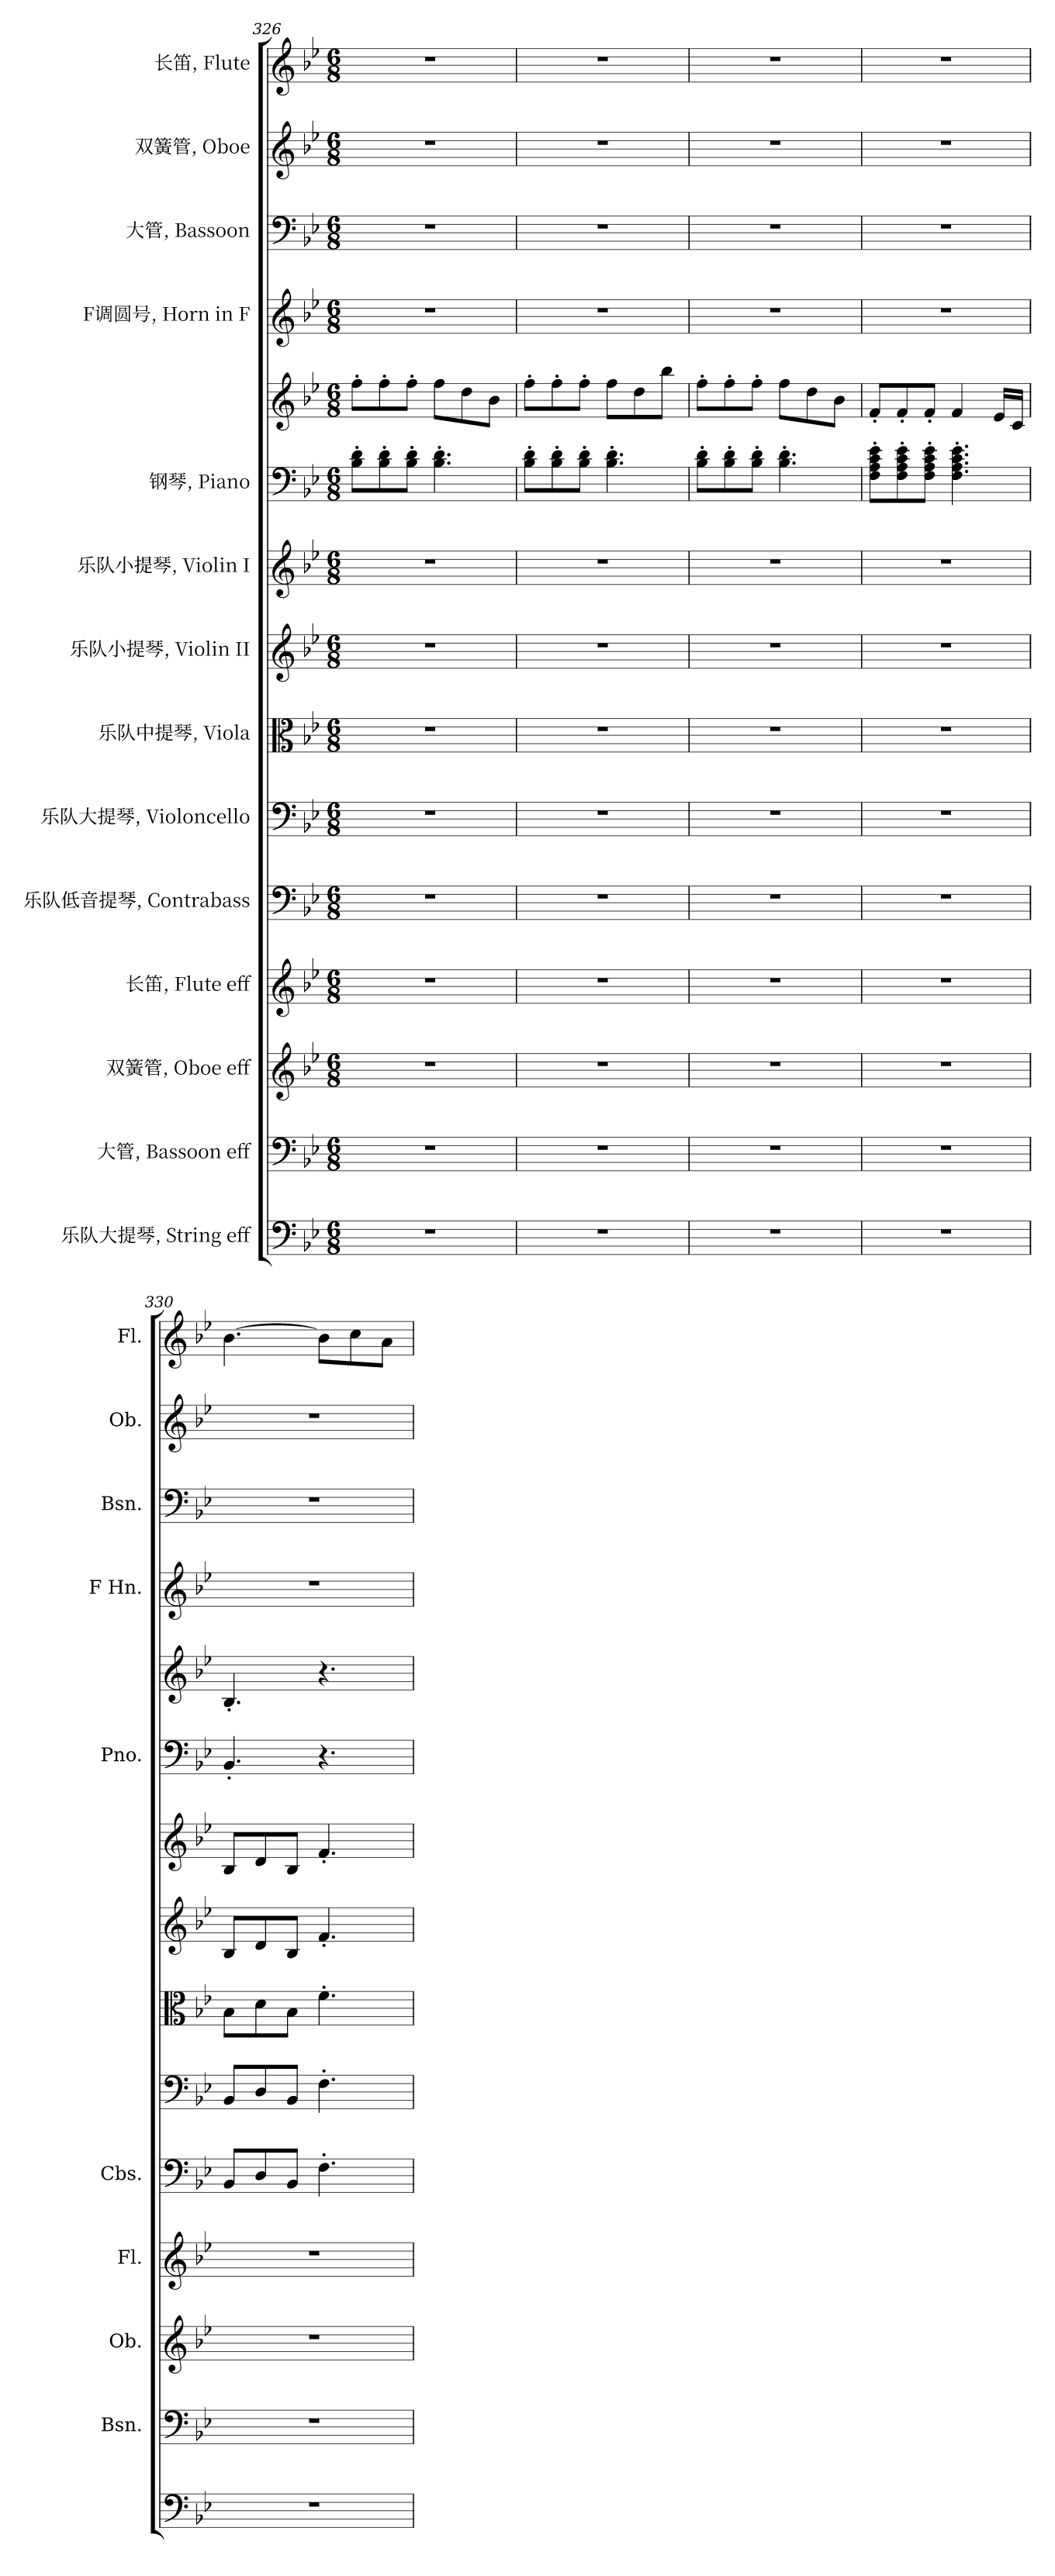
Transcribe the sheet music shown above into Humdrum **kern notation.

**kern	**kern	**kern	**kern	**kern	**kern	**kern	**kern	**kern	**kern	**kern	**kern	**kern	**kern	**kern
*part14	*part13	*part12	*part11	*part10	*part9	*part8	*part7	*part6	*part5	*part5	*part4	*part3	*part2	*part1
*staff15	*staff14	*staff13	*staff12	*staff11	*staff10	*staff9	*staff8	*staff7	*staff6	*staff5	*staff4	*staff3	*staff2	*staff1
*I"乐队大提琴, String eff	*I"大管, Bassoon eff	*I"双簧管, Oboe eff	*I"长笛, Flute eff	*I"乐队低音提琴, Contrabass	*I"乐队大提琴, Violoncello	*I"乐队中提琴, Viola	*I"乐队小提琴, Violin II	*I"乐队小提琴, Violin I	*I"钢琴, Piano	*	*I"F调圆号, Horn in F	*I"大管, Bassoon	*I"双簧管, Oboe	*I"长笛, Flute
*	*I'Bsn.	*I'Ob.	*I'Fl.	*I'Cbs.	*	*	*	*	*I'Pno.	*	*I'F Hn.	*I'Bsn.	*I'Ob.	*I'Fl.
*clefF4	*clefF4	*clefG2	*clefG2	*clefF4	*clefF4	*clefC3	*clefG2	*clefG2	*clefF4	*clefG2	*clefG2	*clefF4	*clefG2	*clefG2
*	*	*	*	*ITrd7c12	*	*	*	*	*	*	*ITrd4c7	*	*	*
*k[b-e-]	*k[b-e-]	*k[b-e-]	*k[b-e-]	*k[b-e-]	*k[b-e-]	*k[b-e-]	*k[b-e-]	*k[b-e-]	*k[b-e-]	*k[b-e-]	*k[b-e-a-]	*k[b-e-]	*k[b-e-]	*k[b-e-]
*M6/8	*M6/8	*M6/8	*M6/8	*M6/8	*M6/8	*M6/8	*M6/8	*M6/8	*M6/8	*M6/8	*M6/8	*M6/8	*M6/8	*M6/8
*MM155	*MM155	*MM155	*MM155	*MM155	*MM155	*MM155	*MM155	*MM155	*MM155	*MM155	*MM155	*MM155	*MM155	*MM155
=326	=326	=326	=326	=326	=326	=326	=326	=326	=326	=326	=326	=326	=326	=326
2.r	2.r	2.r	2.r	2.r	2.r	2.r	2.r	2.r	8B-\' 8d\'L	8ff'\L	2.r	2.r	2.r	2.r
.	.	.	.	.	.	.	.	.	8B-\' 8d\'	8ff'\	.	.	.	.
.	.	.	.	.	.	.	.	.	8B-\' 8d\'J	8ff'\J	.	.	.	.
.	.	.	.	.	.	.	.	.	4.B-\' 4.d\'	8ff\L	.	.	.	.
.	.	.	.	.	.	.	.	.	.	8dd\	.	.	.	.
.	.	.	.	.	.	.	.	.	.	8b-\J	.	.	.	.
!!LO:PB:g=z
=327	=327	=327	=327	=327	=327	=327	=327	=327	=327	=327	=327	=327	=327	=327
2.r	2.r	2.r	2.r	2.r	2.r	2.r	2.r	2.r	8B-\' 8d\'L	8ff'\L	2.r	2.r	2.r	2.r
.	.	.	.	.	.	.	.	.	8B-\' 8d\'	8ff'\	.	.	.	.
.	.	.	.	.	.	.	.	.	8B-\' 8d\'J	8ff'\J	.	.	.	.
.	.	.	.	.	.	.	.	.	4.B-\' 4.d\'	8ff\L	.	.	.	.
.	.	.	.	.	.	.	.	.	.	8dd\	.	.	.	.
.	.	.	.	.	.	.	.	.	.	8bb-\J	.	.	.	.
=328	=328	=328	=328	=328	=328	=328	=328	=328	=328	=328	=328	=328	=328	=328
2.r	2.r	2.r	2.r	2.r	2.r	2.r	2.r	2.r	8B-\' 8d\'L	8ff'\L	2.r	2.r	2.r	2.r
.	.	.	.	.	.	.	.	.	8B-\' 8d\'	8ff'\	.	.	.	.
.	.	.	.	.	.	.	.	.	8B-\' 8d\'J	8ff'\J	.	.	.	.
.	.	.	.	.	.	.	.	.	4.B-\' 4.d\'	8ff\L	.	.	.	.
.	.	.	.	.	.	.	.	.	.	8dd\	.	.	.	.
.	.	.	.	.	.	.	.	.	.	8b-\J	.	.	.	.
=329	=329	=329	=329	=329	=329	=329	=329	=329	=329	=329	=329	=329	=329	=329
2.r	2.r	2.r	2.r	2.r	2.r	2.r	2.r	2.r	8F\' 8A\' 8c\' 8e-\'L	8f'/L	2.r	2.r	2.r	2.r
.	.	.	.	.	.	.	.	.	8F\' 8A\' 8c\' 8e-\'	8f'/	.	.	.	.
.	.	.	.	.	.	.	.	.	8F\' 8A\' 8c\' 8e-\'J	8f'/J	.	.	.	.
.	.	.	.	.	.	.	.	.	4.F\' 4.A\' 4.c\' 4.e-\'	4f/	.	.	.	.
.	.	.	.	.	.	.	.	.	.	16e-/LL	.	.	.	.
.	.	.	.	.	.	.	.	.	.	16c/JJ	.	.	.	.
=330	=330	=330	=330	=330	=330	=330	=330	=330	=330	=330	=330	=330	=330	=330
2.r	2.r	2.r	2.r	8BBB-/L	8BB-/L	8B-\L	8B-/L	8B-/L	4.BB-'/	4.B-'/	2.r	2.r	2.r	[4.b-\
.	.	.	.	8DD/	8D/	8d\	8d/	8d/	.	.	.	.	.	.
.	.	.	.	8BBB-/J	8BB-/J	8B-\J	8B-/J	8B-/J	.	.	.	.	.	.
.	.	.	.	4.FF'\	4.F'\	4.f'\	4.f'/	4.f'/	4.r	4.r	.	.	.	8b-\L]
.	.	.	.	.	.	.	.	.	.	.	.	.	.	8cc\
.	.	.	.	.	.	.	.	.	.	.	.	.	.	8a\J
=	=	=	=	=	=	=	=	=	=	=	=	=	=	=
*-	*-	*-	*-	*-	*-	*-	*-	*-	*-	*-	*-	*-	*-	*-
